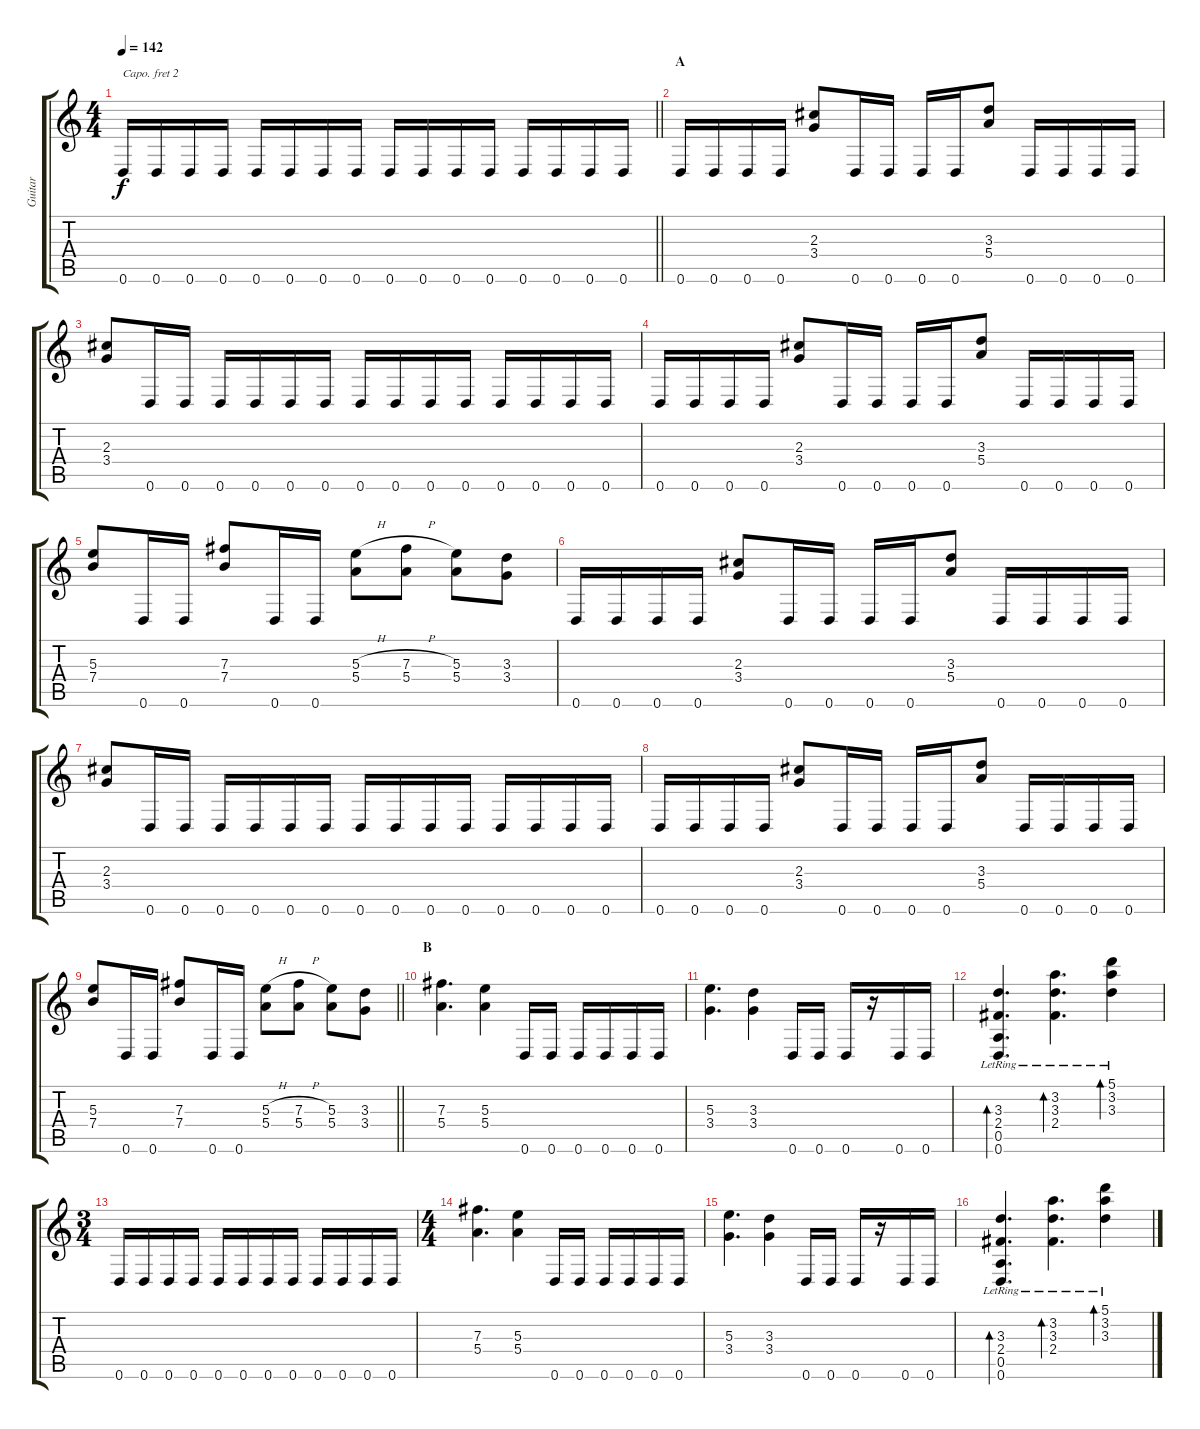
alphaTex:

\track ("Guitar" "Guitar") {instrument distortionguitar}
\staff {score tabs}
\capo 2
\tuning (G4 E4 A3 D3 G2 C2) {hide}
\ts (4 4)
\tempo 142
\clef g2
\barLineRight lightlight
\ks c
0.6.16{dy f} 0.6.16 0.6.16 0.6.16 0.6.16 0.6.16 0.6.16 0.6.16 0.6.16 0.6.16 0.6.16 0.6.16 0.6.16 0.6.16 0.6.16 0.6.16 |
\section ("" "A")
0.6.16 0.6.16 0.6.16 0.6.16 (2.3 3.4).8 0.6.16 0.6.16 0.6.16 0.6.16 (3.3 5.4).8 0.6.16 0.6.16 0.6.16 0.6.16 |
(2.3 3.4).8 0.6.16 0.6.16 0.6.16 0.6.16 0.6.16 0.6.16 0.6.16 0.6.16 0.6.16 0.6.16 0.6.16 0.6.16 0.6.16 0.6.16 |
0.6.16 0.6.16 0.6.16 0.6.16 (2.3 3.4).8 0.6.16 0.6.16 0.6.16 0.6.16 (3.3 5.4).8 0.6.16 0.6.16 0.6.16 0.6.16 |
(5.3 7.4).8 0.6.16 0.6.16 (7.3 7.4).8 0.6.16 0.6.16 (5.3{h} 5.4).8 (7.3{h} 5.4).8 (5.3 5.4).8 (3.3 3.4).8 |
0.6.16 0.6.16 0.6.16 0.6.16 (2.3 3.4).8 0.6.16 0.6.16 0.6.16 0.6.16 (3.3 5.4).8 0.6.16 0.6.16 0.6.16 0.6.16 |
(2.3 3.4).8 0.6.16 0.6.16 0.6.16 0.6.16 0.6.16 0.6.16 0.6.16 0.6.16 0.6.16 0.6.16 0.6.16 0.6.16 0.6.16 0.6.16 |
0.6.16 0.6.16 0.6.16 0.6.16 (2.3 3.4).8 0.6.16 0.6.16 0.6.16 0.6.16 (3.3 5.4).8 0.6.16 0.6.16 0.6.16 0.6.16 |
\barLineRight lightlight
(5.3 7.4).8 0.6.16 0.6.16 (7.3 7.4).8 0.6.16 0.6.16 (5.3{h} 5.4).8 (7.3{h} 5.4).8 (5.3 5.4).8 (3.3 3.4).8 |
\section ("" "B")
(7.3 5.4).4{d} (5.3 5.4).4 0.6.16 0.6.16 0.6.16 0.6.16 0.6.16 0.6.16 |
(5.3 3.4).4{d} (3.3 3.4).4 0.6.16 0.6.16 0.6.16 r.16 0.6.16 0.6.16 |
(3.3{lr} 2.4{lr} 0.5{lr} 0.6{lr}).4{d bd 60} (3.2{lr} 3.3{lr} 2.4{lr}).4{d bd 60} (5.1{lr} 3.2{lr} 3.3{lr}).4{bd 60} |
\ts (3 4)
0.6.16 0.6.16 0.6.16 0.6.16 0.6.16 0.6.16 0.6.16 0.6.16 0.6.16 0.6.16 0.6.16 0.6.16 |
\ts (4 4)
(7.3 5.4).4{d} (5.3 5.4).4 0.6.16 0.6.16 0.6.16 0.6.16 0.6.16 0.6.16 |
(5.3 3.4).4{d} (3.3 3.4).4 0.6.16 0.6.16 0.6.16 r.16 0.6.16 0.6.16 |
(3.3{lr} 2.4{lr} 0.5{lr} 0.6{lr}).4{d bd 60} (3.2{lr} 3.3{lr} 2.4{lr}).4{d bd 60} (5.1{lr} 3.2{lr} 3.3{lr}).4{bd 60}
